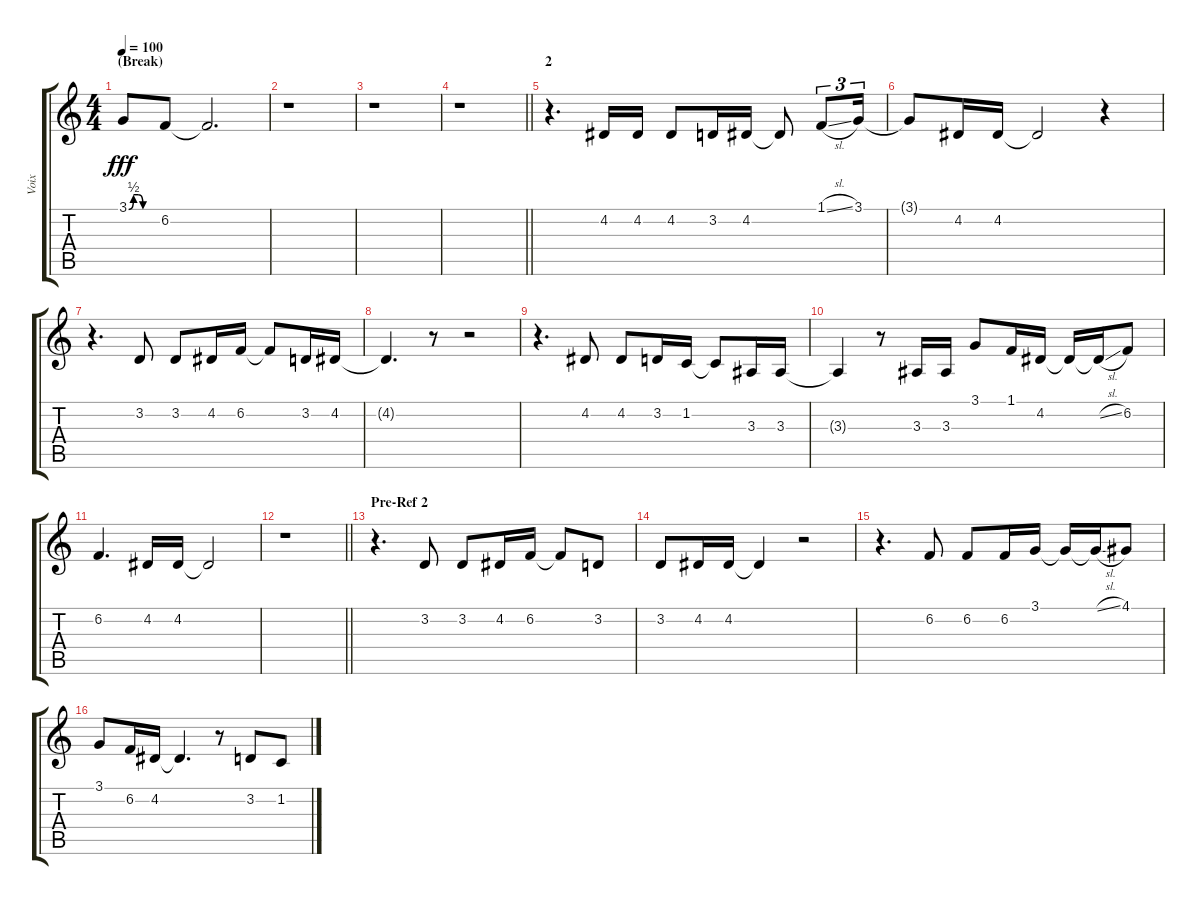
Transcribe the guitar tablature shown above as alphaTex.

\track ("Voix" "Voix") {instrument voiceoohs}
\staff {score tabs}
\tuning (E4 B3 G3 D3 A2 E2) {hide}
\ts (4 4)
\section ("" "(Break)")
\tempo 100
\clef g2
\ks c
3.1{be (custom 0 0 10 2 20 2 30 0 60 0) t}.8{dy fff} 6.2.8 6.2{t}.2{d} |
r.1 |
r.1 |
\barLineRight lightlight
r.1 |
\section ("" "2")
r.4{d} 4.2.16 4.2.16 4.2.8 3.2.16 4.2.16 4.2{t}.8 1.1{sl}.8{tu (3 2)} 3.1.16{tu (3 2)} |
3.1{t}.8 4.2.16 4.2.16 4.2{t}.2 r.4 |
r.4{d} 3.2.8 3.2.8 4.2.16 6.2.16 6.2{t}.8 3.2.16 4.2.16 |
4.2{t}.4{d} r.8 r.2 |
r.4{d} 4.2.8 4.2.8 3.2.16 1.2.16 1.2{t}.8 3.3.16 3.3.16 |
3.3{t}.4 r.8 3.3.16 3.3.16 3.1.8 1.1.16 4.2.16 4.2{t}.16 4.2{sl t}.16 6.2.8 |
6.2.4{d} 4.2.16 4.2.16 4.2{t}.2 |
\barLineRight lightlight
r.1 |
\section ("" "Pre-Ref 2")
r.4{d} 3.2.8 3.2.8 4.2.16 6.2.16 6.2{t}.8 3.2.8 |
3.2.8 4.2.16 4.2.16 4.2{t}.4 r.2 |
r.4{d} 6.2.8 6.2.8 6.2.16 3.1.16 3.1{t}.16 3.1{sl t}.16 4.1.8 |
3.1.8 6.2.16 4.2.16 4.2{t}.4{d} r.8 3.2.8 1.2.8
